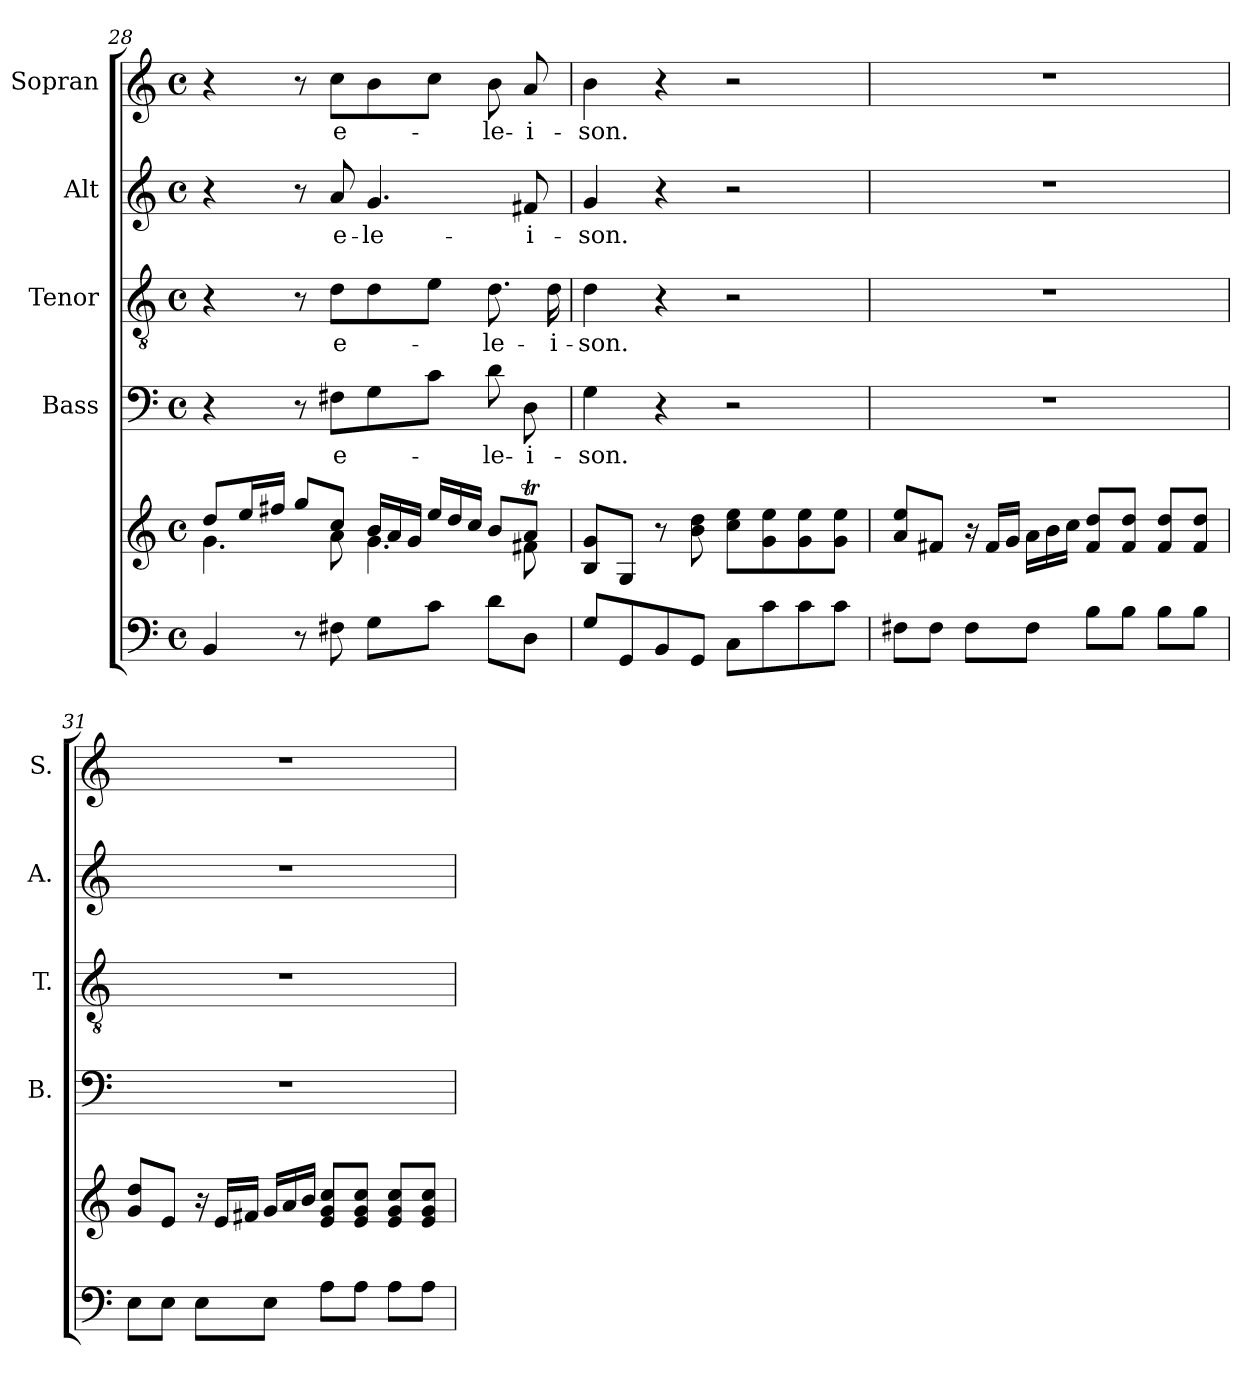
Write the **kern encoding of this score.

**kern	**kern	**kern	**text	**kern	**text	**kern	**text	**kern	**text
*part5	*part5	*part4	*part4	*part3	*part3	*part2	*part2	*part1	*part1
*staff6	*staff5	*staff4	*staff4	*staff3	*staff3	*staff2	*staff2	*staff1	*staff1
*	*	*I"Bass	*	*I"Tenor	*	*I"Alt	*	*I"Sopran	*
*	*	*I'B.	*	*I'T.	*	*I'A.	*	*I'S.	*
*clefF4	*clefG2	*clefF4	*	*clefGv2	*	*clefG2	*	*clefG2	*
*k[]	*k[]	*k[]	*	*k[]	*	*k[]	*	*k[]	*
*C:	*C:	*C:	*	*C:	*	*C:	*	*C:	*
*M4/4	*M4/4	*M4/4	*	*M4/4	*	*M4/4	*	*M4/4	*
*met(c)	*met(c)	*met(c)	*	*met(c)	*	*met(c)	*	*met(c)	*
=28	=28	=28	=28	=28	=28	=28	=28	=28	=28
*	*^	*	*	*	*	*	*	*	*
4BB/	8dd/L	4.g\	4r	.	4r	.	4r	.	4r	.
.	16ee/L	.	.	.	.	.	.	.	.	.
.	16ff#X/JJ	.	.	.	.	.	.	.	.	.
8r	8gg/L	.	8r	.	8r	.	8r	.	8r	.
!	!	!	!	!LO:LY:b	!	!LO:LY:b	!	!LO:LY:b	!	!LO:LY:b
8F#X\	8cc/J	8a\	8F#X\L	e-	8d\L	e-	8a/	e-	8cc\L	e-
*	*Xtuplet	*	*	*	*	*	*	*	*	*
!	!	!	!	!	!	!	!	!LO:LY:b	!	!
8G\L	24b/LL	4.g\	8G\	.	8d\	.	4.g/	-le-	8b\	.
.	24a/	.	.	.	.	.	.	.	.	.
.	24g/JJ	.	.	.	.	.	.	.	.	.
8c\J	24ee/LL	.	8c\J	.	8e\J	.	.	.	8cc\J	.
.	24dd/	.	.	.	.	.	.	.	.	.
.	24cc/JJ	.	.	.	.	.	.	.	.	.
!	!	!	!	!LO:LY:b	!	!LO:LY:b	!	!	!	!LO:LY:b
8d\L	8b/L	.	8d\	-le-	8.d\	-le-	.	.	8b\	-le-
!	!	!	!	!LO:LY:b	!	!	!	!LO:LY:b	!	!LO:LY:b
8D\J	8aT/J	8f#X\	8D\	-i-	.	.	8f#X/	-i-	8a/	-i-
!	!	!	!	!	!	!LO:LY:b	!	!	!	!
.	.	.	.	.	16d\	-i-	.	.	.	.
*	*v	*v	*	*	*	*	*	*	*	*
!!LO:LB:g=z
=29	=29	=29	=29	=29	=29	=29	=29	=29	=29
!	!	!	!LO:LY:b	!	!LO:LY:b	!	!LO:LY:b	!	!LO:LY:b
8G/L	8B/ 8g/L	4G\	-son.	4d\	-son.	4g/	-son.	4b\	-son.
8GG/	8G/J	.	.	.	.	.	.	.	.
8BB/	8r	4r	.	4r	.	4r	.	4r	.
8GG/J	8b\ 8dd\	.	.	.	.	.	.	.	.
8C\L	8cc\ 8ee\L	2r	.	2r	.	2r	.	2r	.
8c\	8g\ 8ee\	.	.	.	.	.	.	.	.
8c\	8g\ 8ee\	.	.	.	.	.	.	.	.
8c\J	8g\ 8ee\J	.	.	.	.	.	.	.	.
=30	=30	=30	=30	=30	=30	=30	=30	=30	=30
8F#X\L	8a/ 8ee/L	1r	.	1r	.	1r	.	1r	.
8F#\J	8f#X/J	.	.	.	.	.	.	.	.
8F#\L	24r	.	.	.	.	.	.	.	.
.	24f#/LL	.	.	.	.	.	.	.	.
.	24g/JJ	.	.	.	.	.	.	.	.
8F#\J	24a\LL	.	.	.	.	.	.	.	.
.	24b\	.	.	.	.	.	.	.	.
.	24cc\JJ	.	.	.	.	.	.	.	.
8B\L	8f#/ 8dd/L	.	.	.	.	.	.	.	.
8B\J	8f#/ 8dd/J	.	.	.	.	.	.	.	.
8B\L	8f#/ 8dd/L	.	.	.	.	.	.	.	.
8B\J	8f#/ 8dd/J	.	.	.	.	.	.	.	.
=31	=31	=31	=31	=31	=31	=31	=31	=31	=31
8E\L	8g/ 8dd/L	1r	.	1r	.	1r	.	1r	.
8E\J	8e/J	.	.	.	.	.	.	.	.
8E\L	24r	.	.	.	.	.	.	.	.
.	24e/LL	.	.	.	.	.	.	.	.
.	24f#X/JJ	.	.	.	.	.	.	.	.
8E\J	24g/LL	.	.	.	.	.	.	.	.
.	24a/	.	.	.	.	.	.	.	.
.	24b/JJ	.	.	.	.	.	.	.	.
8A\L	8e/ 8g/ 8cc/L	.	.	.	.	.	.	.	.
8A\J	8e/ 8g/ 8cc/J	.	.	.	.	.	.	.	.
8A\L	8e/ 8g/ 8cc/L	.	.	.	.	.	.	.	.
8A\J	8e/ 8g/ 8cc/J	.	.	.	.	.	.	.	.
=	=	=	=	=	=	=	=	=	=
*-	*-	*-	*-	*-	*-	*-	*-	*-	*-
